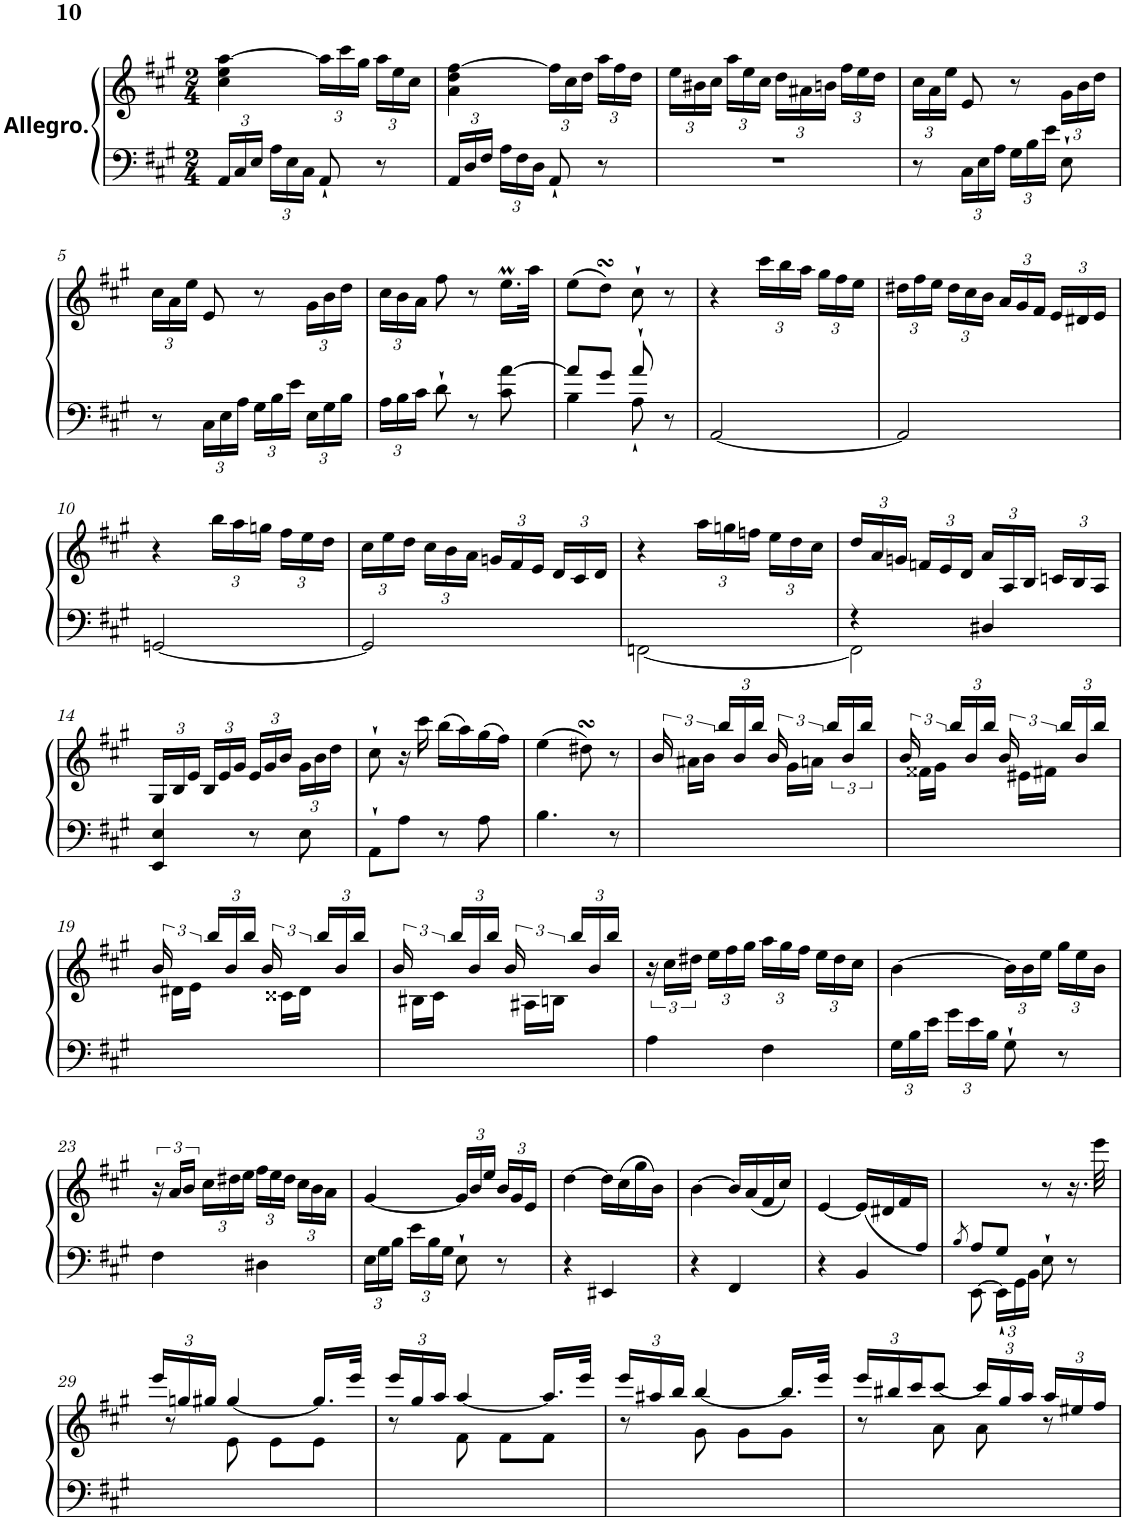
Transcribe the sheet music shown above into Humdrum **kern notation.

**kern	**kern
*part1	*part1
*staff2	*staff1
*I"Piano vertical	*
*I'Pno.	*
!!LO:PB:g=z
*clefF4	*clefG2
*k[f#c#g#]	*k[f#c#g#]
*M2/4	*M2/4
*Xbrackettup	*
=1	=1
!	!LO:TX:b:B:t=Allegro.
24AA/LL	4cc#\ 4ee\ [4aa\
24C#/	.
24E/JJ	.
24A\LL	.
24E\	.
24C#\JJ	.
*	*Xbrackettup
8AA`/	24aa\LL]
.	24ccc#\
.	24gg#\JJ
8r	24aa\LL
.	24ee\
.	24cc#\JJ
=2	=2
24AA/LL	4a\ 4dd\ [4ff#\
24D/	.
24F#/JJ	.
24A\LL	.
24F#\	.
24D\JJ	.
8AA`/	24ff#\LL]
.	24cc#\
.	24dd\JJ
8r	24aa\LL
.	24ff#\
.	24dd\JJ
=3	=3
2r	24ee\LL
.	24b#X\
.	24cc#\JJ
.	24aa\LL
.	24ee\
.	24cc#\JJ
.	24dd\LL
.	24a#X\
.	24bn\JJ
.	24ff#\LL
.	24ee\
.	24dd\JJ
=4	=4
8r	24cc#\LL
.	24a\
.	24ee\JJ
24C#\LL	8e/
24E\	.
24A\JJ	.
24G#\LL	8r
24B\	.
24e\JJ	.
8E`\	24g#\LL
.	24b\
.	24dd\JJ
!!LO:LB:g=z
=5	=5
8r	24cc#\LL
.	24a\
.	24ee\JJ
24C#\LL	8e/
24E\	.
24A\JJ	.
24G#\LL	8r
24B\	.
24e\JJ	.
24E\LL	24g#\LL
24G#\	24b\
24B\JJ	24dd\JJ
=6	=6
24A\LL	24cc#\LL
24B\	24b\
24c#\JJ	24a\JJ
8d`\	8ff#\
8r	8r
8c#\ [>8a\	16.eeM\LL
.	32aa\JJk
=7	=7
*^	*
8a/L]	4B\	(8ee\L
8g#/J	.	8ddsSSs\J)
8a`/	8A`\	8cc#`\
8r	8ryy	8r
*v	*v	*
=8	=8
[2AA/	4r
.	24ccc#\LL
.	24bb\
.	24aa\JJ
.	24gg#\LL
.	24ff#\
.	24ee\JJ
=9	=9
2AA/]	24dd#X\LL
.	24ff#\
.	24ee\JJ
.	24dd#\LL
.	24cc#\
.	24b\JJ
.	24a/LL
.	24g#/
.	24f#/JJ
.	24e/LL
.	24d#X/
.	24e/JJ
!!LO:LB:g=z
=10	=10
[2GGn/	4r
.	24bb\LL
.	24aa\
.	24ggn\JJ
.	24ff#\LL
.	24ee\
.	24dd\JJ
=11	=11
2GG/]	24cc#\LL
.	24ee\
.	24dd\JJ
.	24cc#\LL
.	24b\
.	24a\JJ
.	24gn/LL
.	24f#/
.	24e/JJ
.	24d/LL
.	24c#/
.	24d/JJ
=12	=12
[<2FFn\	4r
.	24aa\LL
.	24ggn\
.	24ffn\JJ
.	24ee\LL
.	24dd\
.	24cc#\JJ
=13	=13
*^	*
4r	2FF\]	24dd/LL
.	.	24a/
.	.	24gn/JJ
.	.	24fn/LL
.	.	24e/
.	.	24d/JJ
4D#X/	.	24a/LL
.	.	24A/
.	.	24B/JJ
.	.	24cn/LL
.	.	24B/
.	.	24A/JJ
*v	*v	*
!!LO:LB:g=z
=14	=14
4EE/ 4E/	24G#/LL
.	24B/
.	24e/JJ
.	24B/LL
.	24e/
.	24g#/JJ
8r	24e/LL
.	24g#/
.	24b/JJ
8E\	24g#\LL
.	24b\
.	24dd\JJ
=15	=15
8AA`\L	8cc#`\
8A\J	16r
.	16ccc#\
8r	(16bb\LL
.	16aa\)
8A\	(16gg#\
.	16ff#\JJ)
=16	=16
4.B\	(4ee\
.	8dd#XsSsS\)
8r	8r
=17	=17
*	*brackettup
2ryy	24b/
.	24a#X\LL
.	24b\JJ
*	*Xbrackettup
.	24bb/LL
.	24b/
.	24bb/JJ
*	*brackettup
.	24b/
.	24g#\LL
.	24an\JJ
.	24bb/LL
.	24b/
.	24bb/JJ
=18	=18
2ryy	24b/
.	24f##X\LL
.	24g#\JJ
*	*Xbrackettup
.	24bb/LL
.	24b/
.	24bb/JJ
*	*brackettup
.	24b/
.	24e#X\LL
.	24f#X\JJ
*	*Xbrackettup
.	24bb/LL
.	24b/
.	24bb/JJ
!!LO:LB:g=z
=19	=19
*	*brackettup
2ryy	24b/
.	24d#X\LL
.	24e\JJ
*	*Xbrackettup
.	24bb/LL
.	24b/
.	24bb/JJ
*	*brackettup
.	24b/
.	24c##X\LL
.	24d#\JJ
*	*Xbrackettup
.	24bb/LL
.	24b/
.	24bb/JJ
=20	=20
*	*brackettup
2ryy	24b/
.	24B#X\LL
.	24c#\JJ
*	*Xbrackettup
.	24bb/LL
.	24b/
.	24bb/JJ
*	*brackettup
.	24b/
.	24A#X\LL
.	24Bn\JJ
*	*Xbrackettup
.	24bb/LL
.	24b/
.	24bb/JJ
=21	=21
*	*brackettup
4A\	24r
.	24cc#\LL
.	24dd#X\JJ
*	*Xbrackettup
.	24ee\LL
.	24ff#\
.	24gg#\JJ
4F#\	24aa\LL
.	24gg#\
.	24ff#\JJ
.	24ee\LL
.	24dd#\
.	24cc#\JJ
=22	=22
24G#\LL	[4b\
24B\	.
24e\JJ	.
24g#\LL	.
24e\	.
24B\JJ	.
8G#`\	24b\LL]
.	24b\
.	24ee\JJ
8r	24gg#\LL
.	24ee\
.	24b\JJ
!!LO:LB:g=z
=23	=23
*	*brackettup
4F#\	24r
.	24a/LL
.	24b/JJ
*	*Xbrackettup
.	24cc#\LL
.	24dd#X\
.	24ee\JJ
4D#X\	24ff#\LL
.	24ee\
.	24dd#\JJ
.	24cc#\LL
.	24b\
.	24a\JJ
=24	=24
24E\LL	[4g#/
24G#\	.
24B\JJ	.
24e\LL	.
24B\	.
24G#\JJ	.
8E`\	24g#/LL]
.	24b/
.	24ee/JJ
8r	24b/LL
.	24g#/
.	24e/JJ
=25	=25
4r	[4dd\
4EE#X/	16dd\LL]
.	(16cc#\
.	16gg#\
.	16b\JJ)
=26	=26
4r	[4b\
4FF#/	16b/LL]
.	(16a/
.	16f#/
.	16cc#/JJ)
=27	=27
*^	*
4..ryy	4r	[4e/
.	4BB/	(<16e/LL]
.	.	16d#X/
.	.	16f#/
16A/JJ)	.	16ryy
=28	=28	=28
8qB/	.	.
8A/L	[8EE\	4ryy
8G#`/J	24EE\LL]	.
.	24GG#\	.
.	24BB\JJ	.
4ryy	8E`\	8r
.	8r	16.r
.	.	32eee\
*v	*v	*
!!LO:LB:g=z
=29	=29
*	*^
8r	24eee/LL	8ryy
.	24ggn/	.
.	24gg#X/JJ	.
4.ryy	[4gg#/	8e\
.	.	8e\L
.	16.gg#/LL]	8e\J
.	32eee/JJk	.
=30	=30	=30
8r	24eee/LL	8ryy
.	24gg#/	.
.	24aa/JJ	.
4.ryy	[4aa/	8f#\
.	.	8f#\L
.	16.aa/LL]	8f#\J
.	32eee/JJk	.
=31	=31	=31
8r	24eee/LL	8ryy
.	24aa#X/	.
.	24bb/JJ	.
4.ryy	[4bb/	8g#\
.	.	8g#\L
.	16.bb/LL]	8g#\J
.	32eee/JJk	.
=32	=32	=32
8r	24eee/LL	8ryy
.	24bb#X/	.
.	24ccc#/J	.
4ryy	[8ccc#/J	8a\
.	24ccc#/LL]	8a\
.	24gg#/	.
.	24aa/JJ	.
8r	24aa/LL	8ryy
.	24ee#X/	.
.	24ff#/JJ	.
*	*v	*v
=	=
*-	*-
